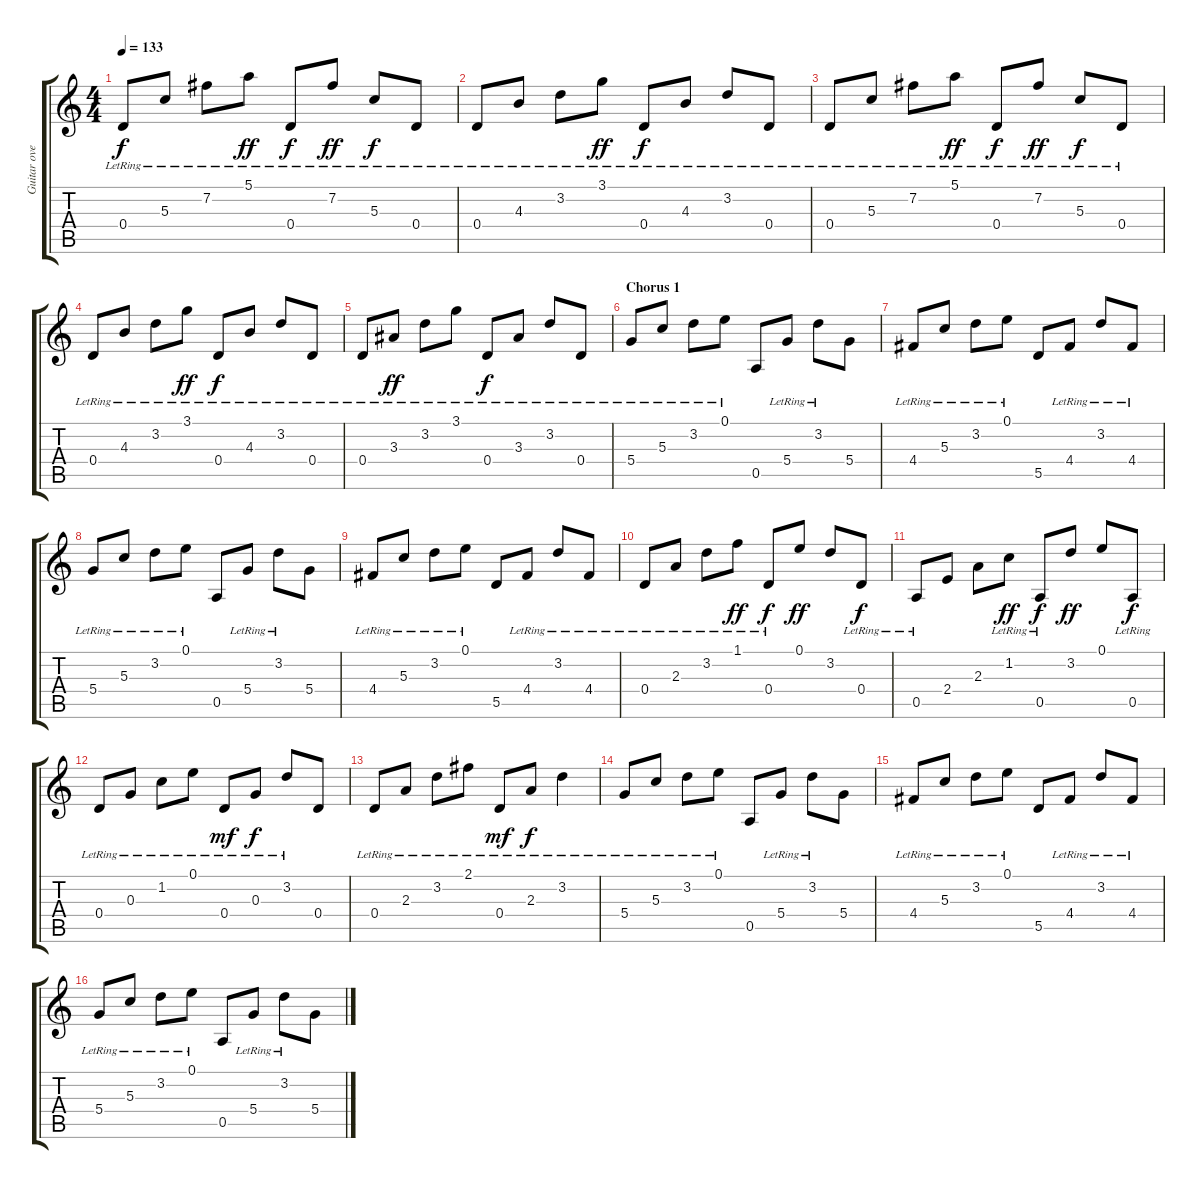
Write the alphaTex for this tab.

\track ("Guitar overdub" "Guitar ove") {instrument acousticguitarsteel}
\staff {score tabs}
\tuning (E4 B3 G3 D3 A2 E2) {hide}
\ts (4 4)
\tempo 133
\clef g2
\ks c
0.4{lr}.8{dy f} 5.3{lr}.8 7.2{lr}.8 5.1{lr}.8{dy ff} 0.4{lr}.8{dy f} 7.2{lr}.8{dy ff} 5.3{lr}.8{dy f} 0.4{lr}.8 |
0.4{lr}.8 4.3{lr}.8 3.2{lr}.8 3.1{lr}.8{dy ff} 0.4{lr}.8{dy f} 4.3{lr}.8 3.2{lr}.8 0.4{lr}.8 |
0.4{lr}.8 5.3{lr}.8 7.2{lr}.8 5.1{lr}.8{dy ff} 0.4{lr}.8{dy f} 7.2{lr}.8{dy ff} 5.3{lr}.8{dy f} 0.4{lr}.8 |
0.4{lr}.8 4.3{lr}.8 3.2{lr}.8 3.1{lr}.8{dy ff} 0.4{lr}.8{dy f} 4.3{lr}.8 3.2{lr}.8 0.4{lr}.8 |
0.4{lr}.8 3.3{lr}.8{dy ff} 3.2{lr}.8 3.1{lr}.8 0.4{lr}.8{dy f} 3.3{lr}.8 3.2{lr}.8 0.4{lr}.8 |
\section ("" "Chorus 1")
5.4{lr}.8 5.3{lr}.8 3.2{lr}.8 0.1{lr}.8 0.5.8 5.4{lr}.8 3.2{lr}.8 5.4.8 |
4.4{lr}.8 5.3{lr}.8 3.2{lr}.8 0.1{lr}.8 5.5.8 4.4{lr}.8 3.2{lr}.8 4.4{lr}.8 |
5.4{lr}.8 5.3{lr}.8 3.2{lr}.8 0.1{lr}.8 0.5.8 5.4{lr}.8 3.2{lr}.8 5.4.8 |
4.4{lr}.8 5.3{lr}.8 3.2{lr}.8 0.1{lr}.8 5.5.8 4.4{lr}.8 3.2{lr}.8 4.4{lr}.8 |
0.4{lr}.8 2.3{lr}.8 3.2{lr}.8 1.1{lr}.8{dy ff} 0.4{lr}.8{dy f} 0.1.8{dy ff} 3.2.8 0.4{lr}.8{dy f} |
0.5{lr}.8 2.4.8 2.3.8 1.2{lr}.8{dy ff} 0.5{lr}.8{dy f} 3.2.8{dy ff} 0.1.8 0.5{lr}.8{dy f} |
0.4{lr}.8 0.3{lr}.8 1.2{lr}.8 0.1{lr}.8 0.4{lr}.8{dy mf} 0.3{lr}.8{dy f} 3.2{lr}.8 0.4.8 |
0.4{lr}.8 2.3{lr}.8 3.2{lr}.8 2.1{lr}.8 0.4{lr}.8{dy mf} 2.3{lr}.8{dy f} 3.2{lr}.4 |
5.4{lr}.8 5.3{lr}.8 3.2{lr}.8 0.1{lr}.8 0.5.8 5.4{lr}.8 3.2{lr}.8 5.4.8 |
4.4{lr}.8 5.3{lr}.8 3.2{lr}.8 0.1{lr}.8 5.5.8 4.4{lr}.8 3.2{lr}.8 4.4{lr}.8 |
5.4{lr}.8 5.3{lr}.8 3.2{lr}.8 0.1{lr}.8 0.5.8 5.4{lr}.8 3.2{lr}.8 5.4.8
